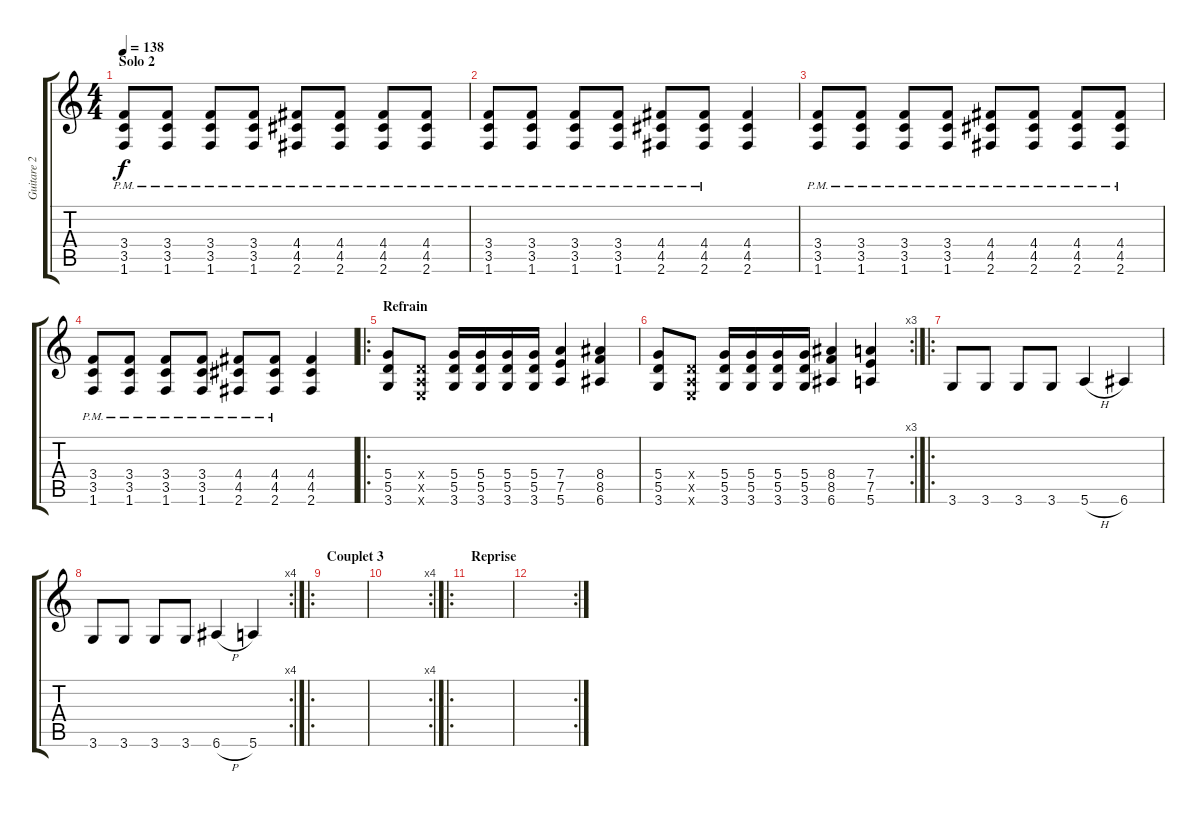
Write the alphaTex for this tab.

\track ("Guitare 2" "Guitare 2") {instrument distortionguitar}
\staff {score tabs}
\tuning (E4 B3 G3 D3 A2 E2) {hide}
\ts (4 4)
\section ("" "Solo 2")
\tempo 138
\clef g2
\ks c
(3.4{pm} 3.5 1.6).8{dy f} (3.4{pm} 3.5 1.6).8 (3.4{pm} 3.5 1.6).8 (3.4{pm} 3.5 1.6).8 (4.4{pm} 4.5 2.6).8 (4.4{pm} 4.5 2.6).8 (4.4{pm} 4.5 2.6).8 (4.4{pm} 4.5 2.6).8 |
(3.4{pm} 3.5 1.6).8 (3.4{pm} 3.5 1.6).8 (3.4{pm} 3.5 1.6).8 (3.4{pm} 3.5 1.6).8 (4.4{pm} 4.5 2.6).8 (4.4{pm} 4.5 2.6).8 (4.4 4.5 2.6).4 |
(3.4{pm} 3.5 1.6).8 (3.4{pm} 3.5 1.6).8 (3.4{pm} 3.5 1.6).8 (3.4{pm} 3.5 1.6).8 (4.4{pm} 4.5 2.6).8 (4.4{pm} 4.5 2.6).8 (4.4{pm} 4.5 2.6).8 (4.4{pm} 4.5 2.6).8 |
(3.4{pm} 3.5 1.6).8 (3.4{pm} 3.5 1.6).8 (3.4{pm} 3.5 1.6).8 (3.4{pm} 3.5 1.6).8 (4.4{pm} 4.5 2.6).8 (4.4{pm} 4.5 2.6).8 (4.4 4.5 2.6).4 |
\ro
\section ("" "Refrain")
(5.4 5.5 3.6).8 (0.4{x} 0.5{x} 0.6{x}).8 (5.4 5.5 3.6).16 (5.4 5.5 3.6).16 (5.4 5.5 3.6).16 (5.4 5.5 3.6).16 (7.4 7.5 5.6).4 (8.4 8.5 6.6).4 |
\rc 3
(5.4 5.5 3.6).8 (0.4{x} 0.5{x} 0.6{x}).8 (5.4 5.5 3.6).16 (5.4 5.5 3.6).16 (5.4 5.5 3.6).16 (5.4 5.5 3.6).16 (8.4 8.5 6.6).4 (7.4 7.5 5.6).4 |
\ro
3.6.8 3.6.8 3.6.8 3.6.8 5.6{h}.4 6.6.4 |
\rc 4
3.6.8 3.6.8 3.6.8 3.6.8 6.6{h}.4 5.6.4 |
\ro
\section ("" "Couplet 3")
|
\rc 4
|
\ro
\section ("" "Reprise")
|
\rc 2
